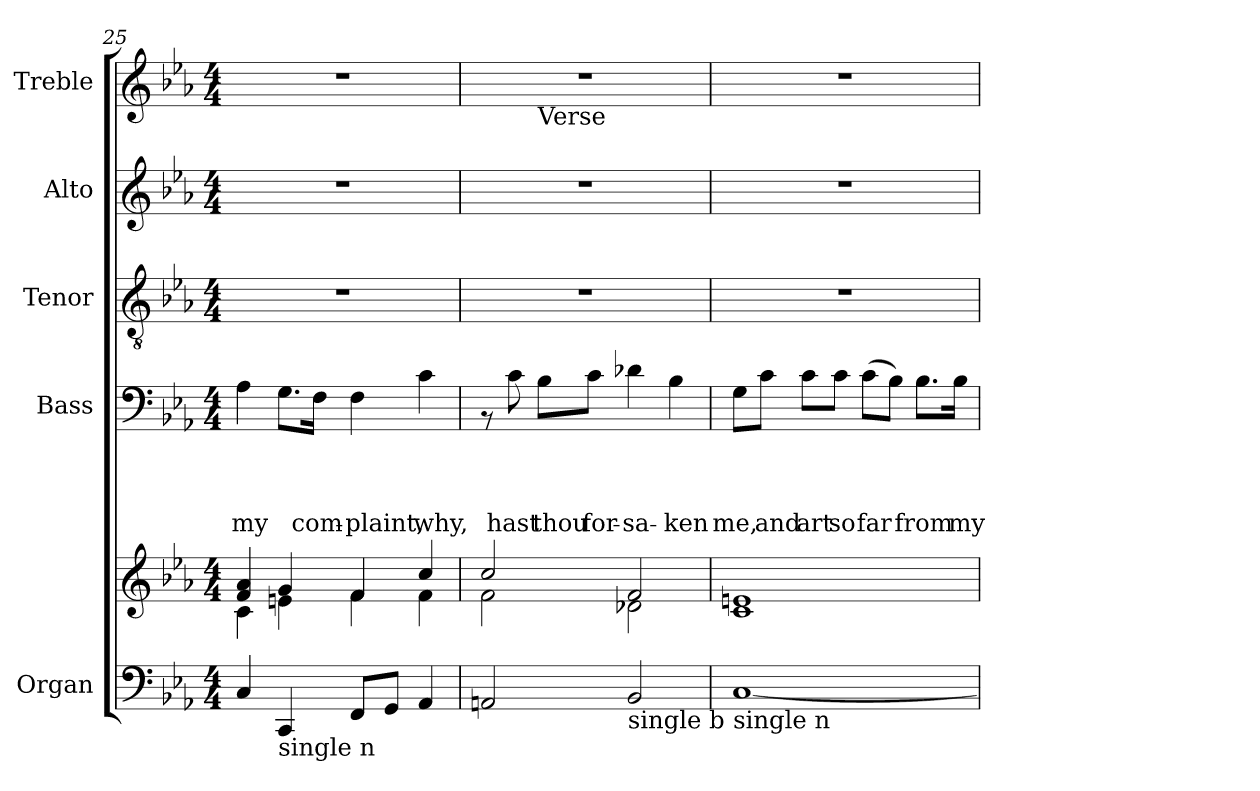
**kern	**kern	**kern	**text	**text	**text	**text	**kern	**kern	**kern
*part5	*part5	*part4	*part4	*part4	*part4	*part4	*part3	*part2	*part1
*staff6	*staff5	*staff4	*staff4	*staff4	*staff4	*staff4	*staff3	*staff2	*staff1
*I"Organ	*	*I"Bass	*	*	*	*	*I"Tenor	*I"Alto	*I"Treble
*	*	*I'B	*	*	*	*	*I'T	*I'A	*I'Tr
*clefF4	*clefG2	*clefF4	*	*	*	*	*clefGv2	*clefG2	*clefG2
*k[b-e-a-]	*k[b-e-a-]	*k[b-e-a-]	*	*	*	*	*k[b-e-a-]	*k[b-e-a-]	*k[b-e-a-]
*E-:	*E-:	*E-:	*	*	*	*	*E-:	*E-:	*E-:
*M4/4	*M4/4	*M4/4	*	*	*	*	*M4/4	*M4/4	*M4/4
=25	=25	=25	=25	=25	=25	=25	=25	=25	=25
*	*^	*	*	*	*	*	*	*	*
!	!	!	!	!	!	!	!LO:LY:b	!	!	!
4C/	4f/ 4a-/	4c\	4A-\	.	.	.	my	1r	1r	1r
!LO:TX:b:t=single n	!	!	!	!	!	!	!	!	!	!
4CC</	4g/	4en\	8.G\L	.	.	.	.	.	.	.
!	!	!	!	!	!	!	!LO:LY:b	!	!	!
.	.	.	16F\Jk	.	.	.	com-	.	.	.
!	!	!	!	!	!	!	!LO:LY:b	!	!	!
8FF/L	4f/	4f\	4F\	.	.	.	-plaint,	.	.	.
8GG/J	.	.	.	.	.	.	.	.	.	.
!	!	!	!	!	!	!	!LO:LY:b	!	!	!
4AA-/	4cc/	4f\	4c\	.	.	.	why,	.	.	.
!!LO:PB:g=z
=26	=26	=26	=26	=26	=26	=26	=26	=26	=26	=26
*	*	*	*	*	*	*	*	*	*	*^
2AAn/	2cc/	2f\	8rAA	.	.	.	.	1r	1r	1r	4ryy
!	!	!	!	!	!	!	!LO:LY:b	!	!	!	!
.	.	.	8c\	.	.	.	hast	.	.	.	.
!	!	!	!	!	!	!	!	!	!	!	!LO:TX:b:t=Verse
!	!	!	!	!	!	!	!LO:LY:b	!	!	!	!
.	.	.	8B-\L	.	.	.	thou	.	.	.	2.ryy
!	!	!	!	!	!	!	!LO:LY:b	!	!	!	!
.	.	.	8c\J	.	.	.	for-	.	.	.	.
!LO:TX:b:t=single b	!	!	!	!	!	!	!	!	!	!	!
!	!	!	!	!	!	!	!LO:LY:b	!	!	!	!
2BB-/	2f/	2d-X\	4d-X\	.	.	.	-sa-	.	.	.	.
!	!	!	!	!	!	!	!LO:LY:b	!	!	!	!
.	.	.	4B-\	.	.	.	-ken	.	.	.	.
*	*v	*v	*	*	*	*	*	*	*	*	*
=27	=27	=27	=27	=27	=27	=27	=27	=27	=27	=27
!LO:TX:b:t=single n	!	!	!	!	!	!	!	!	!	!
!	!	!	!	!	!	!LO:LY:b	!	!	!	!
*	*	*	*	*	*	*	*	*	*v	*v
[<1C	1c 1en	8G\L	.	.	.	me,	1r	1r	1r
!	!	!	!	!	!	!LO:LY:b	!	!	!
.	.	8c\J	.	.	.	and	.	.	.
!	!	!	!	!	!	!LO:LY:b	!	!	!
.	.	8c\L	.	.	.	art	.	.	.
!	!	!	!	!	!	!LO:LY:b	!	!	!
.	.	8c\J	.	.	.	so	.	.	.
!	!	!	!	!	!	!LO:LY:b	!	!	!
.	.	(>8c\L	.	.	.	far	.	.	.
.	.	8B-\J)	.	.	.	.	.	.	.
!	!	!	!	!	!	!LO:LY:b	!	!	!
.	.	8.B-\L	.	.	.	from	.	.	.
!	!	!	!	!	!	!LO:LY:b	!	!	!
.	.	16B-\Jk	.	.	.	my	.	.	.
=	=	=	=	=	=	=	=	=	=
*-	*-	*-	*-	*-	*-	*-	*-	*-	*-
